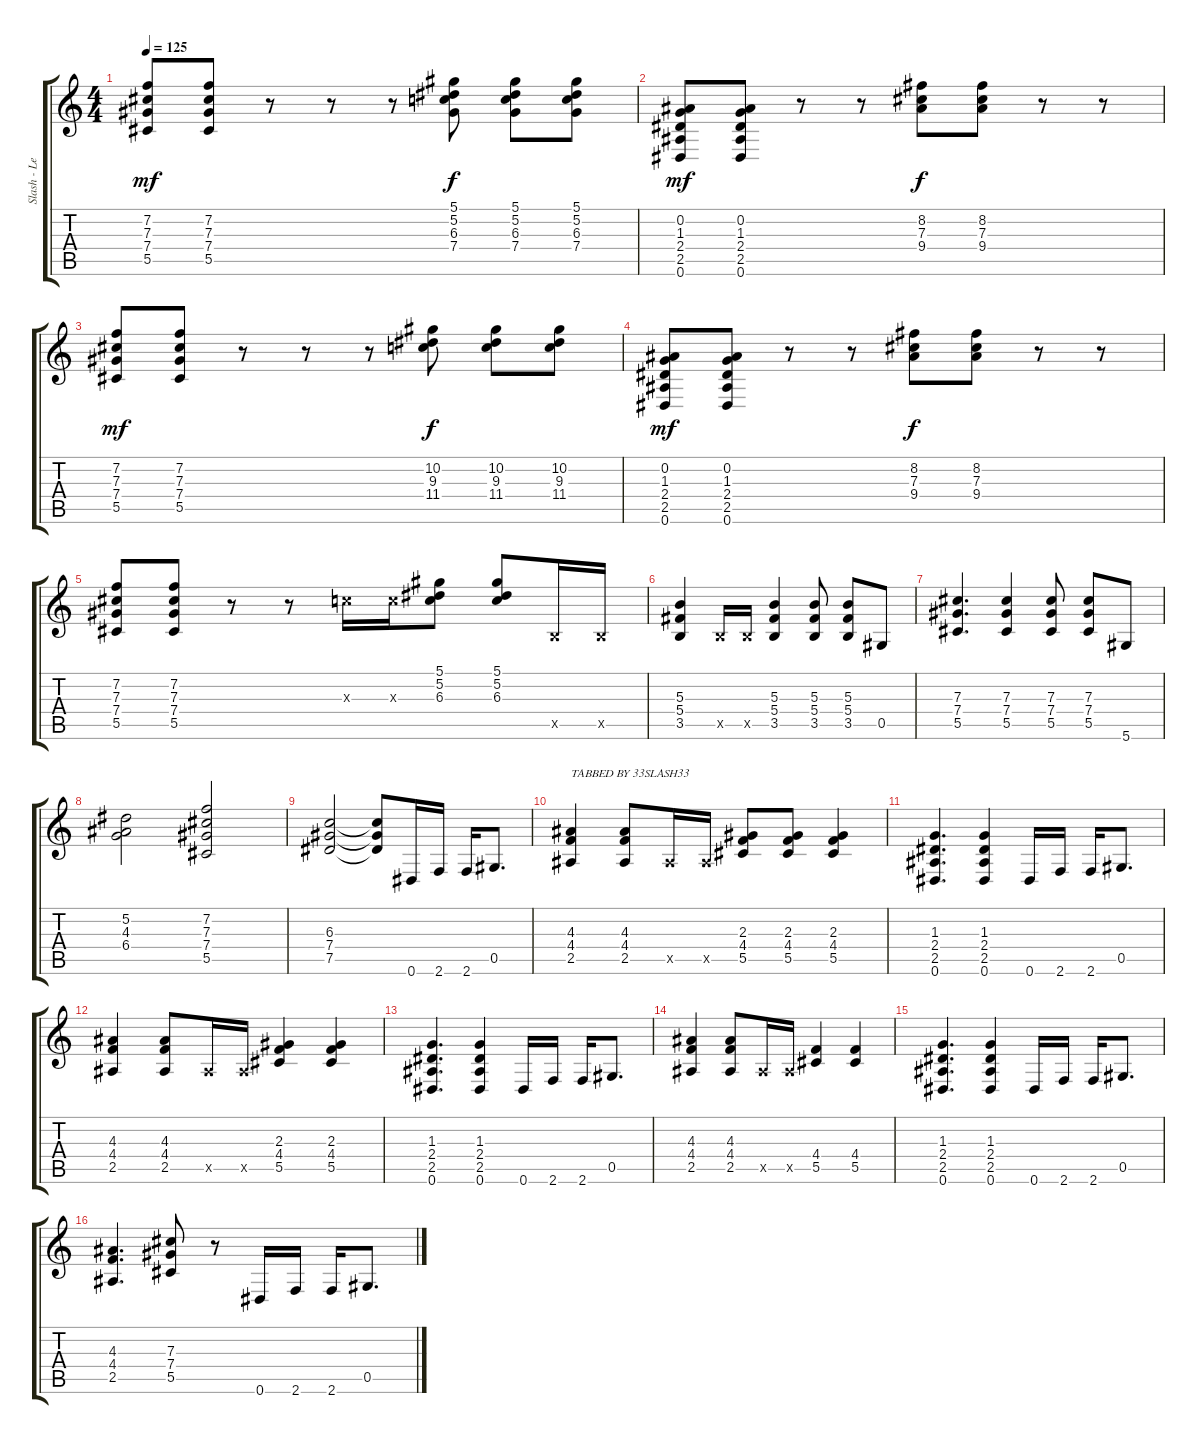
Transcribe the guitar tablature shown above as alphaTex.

\track ("Slash - Lead Guitar" "Slash - Le") {instrument distortionguitar}
\staff {score tabs}
\tuning (Eb4 Bb3 Gb3 Db3 Ab2 Eb2) {hide}
\ts (4 4)
\tempo 125
\clef g2
\ks c
(7.2 7.3 7.4 5.5).8{dy mf} (7.2 7.3 7.4 5.5).8 r.8 r.8 r.8 (5.1 5.2 6.3 7.4).8{dy f} (5.1 5.2 6.3 7.4).8 (5.1 5.2 6.3 7.4).8 |
(0.2 1.3 2.4 2.5 0.6).8{dy mf} (0.2 1.3 2.4 2.5 0.6).8 r.8 r.8 (8.2 7.3 9.4).8{dy f} (8.2 7.3 9.4).8 r.8 r.8 |
(7.2 7.3 7.4 5.5).8{dy mf} (7.2 7.3 7.4 5.5).8 r.8 r.8 r.8 (10.2 9.3 11.4).8{dy f} (10.2 9.3 11.4).8 (10.2 9.3 11.4).8 |
(0.2 1.3 2.4 2.5 0.6).8{dy mf} (0.2 1.3 2.4 2.5 0.6).8 r.8 r.8 (8.2 7.3 9.4).8{dy f} (8.2 7.3 9.4).8 r.8 r.8 |
(7.2 7.3 7.4 5.5).8 (7.2 7.3 7.4 5.5).8 r.8 r.8 6.3{x}.16 6.3{x}.16 (5.1 5.2 6.3).8 (5.1 5.2 6.3).8 3.5{x}.16 3.5{x}.16 |
(5.3 5.4 3.5).4 3.5{x}.16 3.5{x}.16 (5.3 5.4 3.5).4 (5.3 5.4 3.5).8 (5.3 5.4 3.5).8 0.5.8 |
(7.3 7.4 5.5).4{d} (7.3 7.4 5.5).4 (7.3 7.4 5.5).8 (7.3 7.4 5.5).8 5.6.8 |
(5.2 4.3 6.4).2 (7.2 7.3 7.4 5.5).2 |
(6.3 7.4 7.5).2 (6.3{t} 7.4{t} 7.5{t}).8 0.6.16 2.6.16 2.6.16 0.5.8{d} |
(4.3 4.4 2.5).4{txt "TABBED BY 33SLASH33"} (4.3 4.4 2.5).8 2.5{x}.16 2.5{x}.16 (2.3 4.4 5.5).8 (2.3 4.4 5.5).8 (2.3 4.4 5.5).4 |
(1.3 2.4 2.5 0.6).4{d} (1.3 2.4 2.5 0.6).4 0.6.16 2.6.16 2.6.16 0.5.8{d} |
(4.3 4.4 2.5).4 (4.3 4.4 2.5).8 2.5{x}.16 2.5{x}.16 (2.3 4.4 5.5).4 (2.3 4.4 5.5).4 |
(1.3 2.4 2.5 0.6).4{d} (1.3 2.4 2.5 0.6).4 0.6.16 2.6.16 2.6.16 0.5.8{d} |
(4.3 4.4 2.5).4 (4.3 4.4 2.5).8 2.5{x}.16 2.5{x}.16 (4.4 5.5).4 (4.4 5.5).4 |
(1.3 2.4 2.5 0.6).4{d} (1.3 2.4 2.5 0.6).4 0.6.16 2.6.16 2.6.16 0.5.8{d} |
(4.3 4.4 2.5).4{d} (7.3 7.4 5.5).8 r.8 0.6.16 2.6.16 2.6.16 0.5.8{d}
